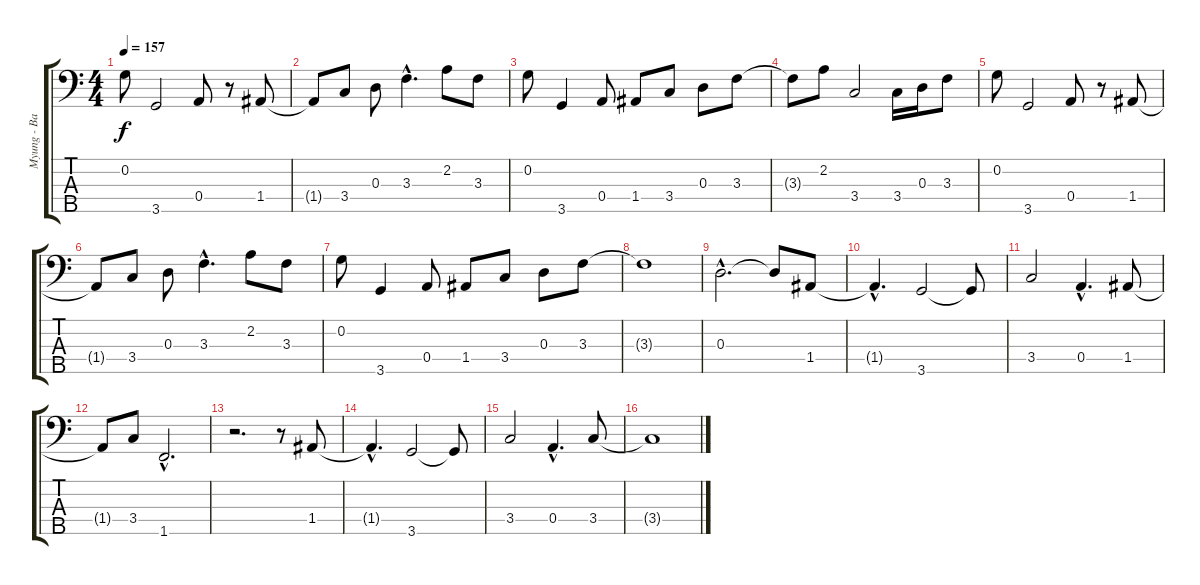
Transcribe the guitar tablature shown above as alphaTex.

\track ("Myung - Bass" "Myung - Ba") {instrument electricbassfinger}
\staff {score tabs}
\tuning (B2 G2 D2 A1 E1) {hide}
\ts (4 4)
\tempo 157
\clef f4
\ks c
0.2.8{dy f} 3.5.2 0.4.8 r.8 1.4.8 |
1.4{t}.8 3.4.8 0.3.8 3.3{hac}.4{d} 2.2.8 3.3.8 |
0.2.8 3.5.4 0.4.8 1.4.8 3.4.8 0.3.8 3.3.8 |
3.3{t}.8 2.2.8 3.4.2 3.4.16 0.3.16 3.3.8 |
0.2.8 3.5.2 0.4.8 r.8 1.4.8 |
1.4{t}.8 3.4.8 0.3.8 3.3{hac}.4{d} 2.2.8 3.3.8 |
0.2.8 3.5.4 0.4.8 1.4.8 3.4.8 0.3.8 3.3.8 |
3.3{t}.1 |
0.3{hac}.2{d} 0.3{t}.8 1.4.8 |
1.4{hac t}.4{d} 3.5.2 3.5{t}.8 |
3.4.2 0.4{hac}.4{d} 1.4.8 |
1.4{t}.8 3.4.8 1.5{hac}.2{d} |
r.2{d} r.8 1.4.8 |
1.4{hac t}.4{d} 3.5.2 3.5{t}.8 |
3.4.2 0.4{hac}.4{d} 3.4.8 |
3.4{t}.1
